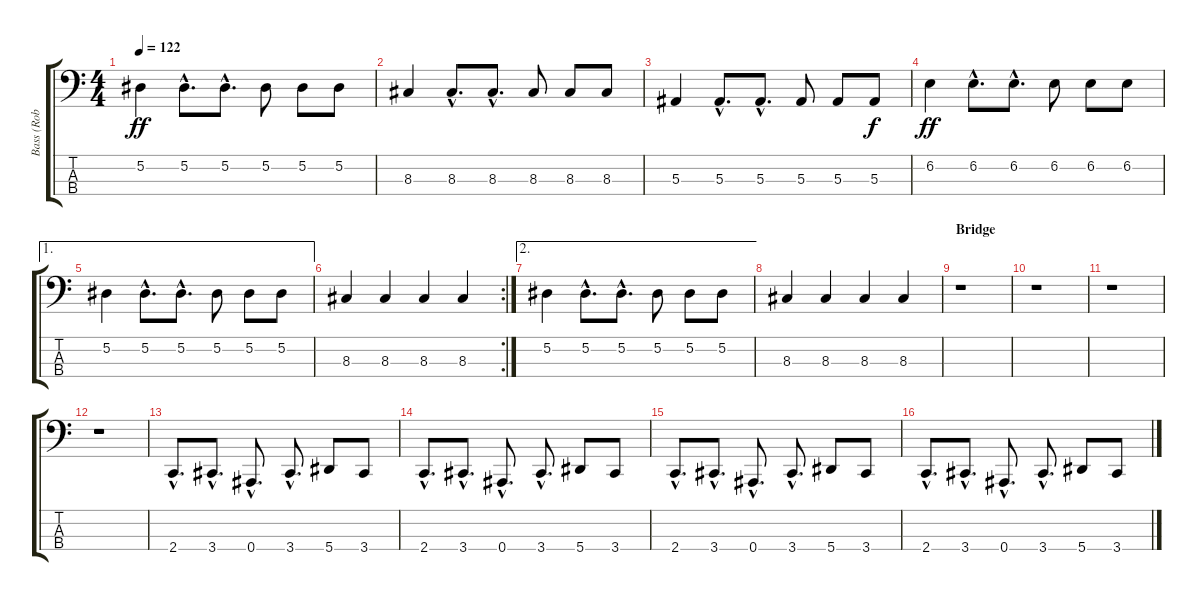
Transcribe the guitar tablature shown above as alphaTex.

\track ("Bass (Rob Garcia)" "Bass (Rob ") {instrument slapbass2}
\staff {score tabs}
\tuning (Eb2 Bb1 F1 Bb0) {hide}
\ts (4 4)
\tempo 122
\clef f4
\ks c
5.2.4{dy ff} 5.2{hac}.8{d} 5.2{hac}.8{d} 5.2.8 5.2.8 5.2.8 |
8.3.4 8.3{hac}.8{d} 8.3{hac}.8{d} 8.3.8 8.3.8 8.3.8 |
5.3.4 5.3{hac}.8{d} 5.3{hac}.8{d} 5.3.8 5.3.8 5.3.8{dy f} |
6.2.4{dy ff} 6.2{hac}.8{d} 6.2{hac}.8{d} 6.2.8 6.2.8 6.2.8 |
\ae 1
5.2.4 5.2{hac}.8{d} 5.2{hac}.8{d} 5.2.8 5.2.8 5.2.8 |
\rc 2
8.3.4 8.3.4 8.3.4 8.3.4 |
\ae 2
5.2.4 5.2{hac}.8{d} 5.2{hac}.8{d} 5.2.8 5.2.8 5.2.8 |
8.3.4 8.3.4 8.3.4 8.3.4 |
\section ("" "Bridge")
r.1 |
r.1 |
r.1 |
r.1 |
2.4{hac}.8{d} 3.4{hac}.8{d} 0.4{hac}.8{d} 3.4{hac}.8{d} 5.4.8 3.4.8 |
2.4{hac}.8{d} 3.4{hac}.8{d} 0.4{hac}.8{d} 3.4{hac}.8{d} 5.4.8 3.4.8 |
2.4{hac}.8{d} 3.4{hac}.8{d} 0.4{hac}.8{d} 3.4{hac}.8{d} 5.4.8 3.4.8 |
2.4{hac}.8{d} 3.4{hac}.8{d} 0.4{hac}.8{d} 3.4{hac}.8{d} 5.4.8 3.4.8
